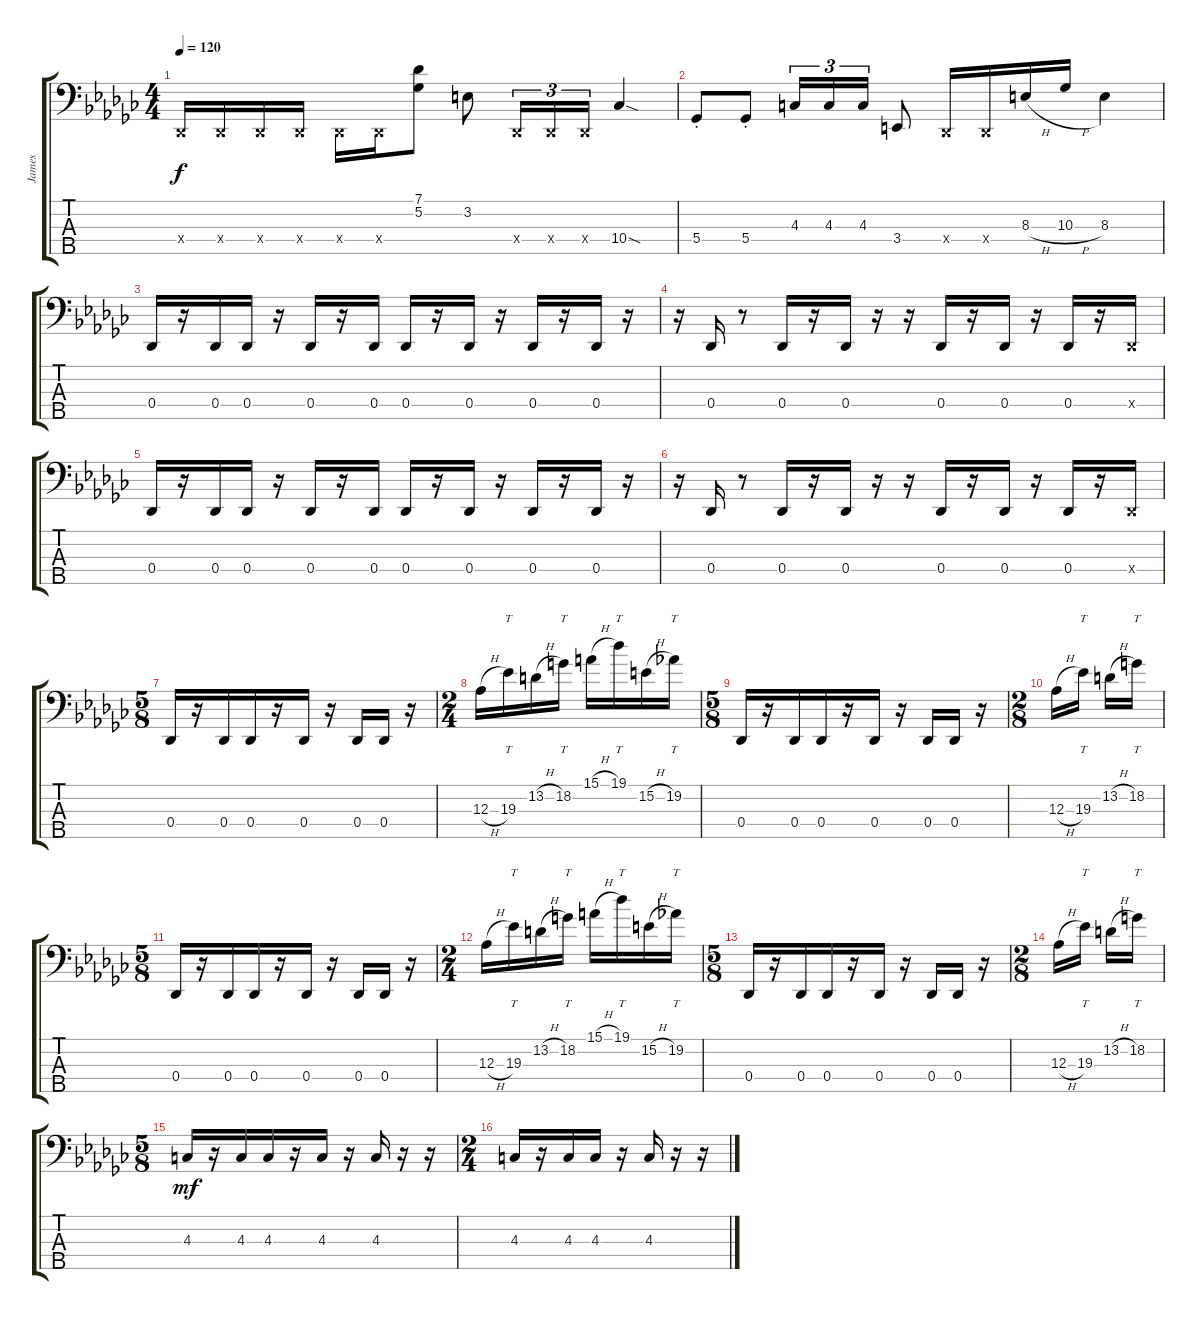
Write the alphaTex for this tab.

\track ("James" "James") {instrument electricbassfinger}
\staff {score tabs}
\tuning (Gb2 Db2 Ab1 Db1 Ab0) {hide}
\ts (4 4)
\tempo 120
\clef f4
\ks gb
0.4{x}.16{dy f} 0.4{x}.16 0.4{x}.16 0.4{x}.16 0.4{x}.16 0.4{x}.16 (7.1 5.2).8 3.2.8 0.4{x}.16{tu (3 2)} 0.4{x}.16{tu (3 2)} 0.4{x}.16{tu (3 2)} 10.4{sod}.4 |
5.4{st}.8 5.4{st}.8 4.3.16{tu (3 2)} 4.3.16{tu (3 2)} 4.3.16{tu (3 2)} 3.4.8 0.4{x}.16 0.4{x}.16 8.3{h}.16 10.3{h}.16 8.3.4 |
0.4.16 r.16 0.4.16 0.4.16 r.16 0.4.16 r.16 0.4.16 0.4.16 r.16 0.4.16 r.16 0.4.16 r.16 0.4.16 r.16 |
r.16 0.4.16 r.8 0.4.16 r.16 0.4.16 r.16 r.16 0.4.16 r.16 0.4.16 r.16 0.4.16 r.16 0.4{x}.16 |
0.4.16 r.16 0.4.16 0.4.16 r.16 0.4.16 r.16 0.4.16 0.4.16 r.16 0.4.16 r.16 0.4.16 r.16 0.4.16 r.16 |
r.16 0.4.16 r.8 0.4.16 r.16 0.4.16 r.16 r.16 0.4.16 r.16 0.4.16 r.16 0.4.16 r.16 0.4{x}.16 |
\ts (5 8)
0.4.16 r.16 0.4.16 0.4.16 r.16 0.4.16 r.16 0.4.16 0.4.16 r.16 |
\ts (2 4)
12.3{h}.16 19.3.16{tt} 13.2{h}.16 18.2.16{tt} 15.1{h}.16 19.1.16{tt} 15.2{h}.16 19.2.16{tt} |
\ts (5 8)
0.4.16 r.16 0.4.16 0.4.16 r.16 0.4.16 r.16 0.4.16 0.4.16 r.16 |
\ts (2 8)
12.3{h}.16 19.3.16{tt} 13.2{h}.16 18.2.16{tt} |
\ts (5 8)
0.4.16 r.16 0.4.16 0.4.16 r.16 0.4.16 r.16 0.4.16 0.4.16 r.16 |
\ts (2 4)
12.3{h}.16 19.3.16{tt} 13.2{h}.16 18.2.16{tt} 15.1{h}.16 19.1.16{tt} 15.2{h}.16 19.2.16{tt} |
\ts (5 8)
0.4.16 r.16 0.4.16 0.4.16 r.16 0.4.16 r.16 0.4.16 0.4.16 r.16 |
\ts (2 8)
12.3{h}.16 19.3.16{tt} 13.2{h}.16 18.2.16{tt} |
\ts (5 8)
4.3.16{dy mf} r.16 4.3.16 4.3.16 r.16 4.3.16 r.16 4.3.16 r.16 r.16 |
\ts (2 4)
4.3.16 r.16 4.3.16 4.3.16 r.16 4.3.16 r.16 r.16
